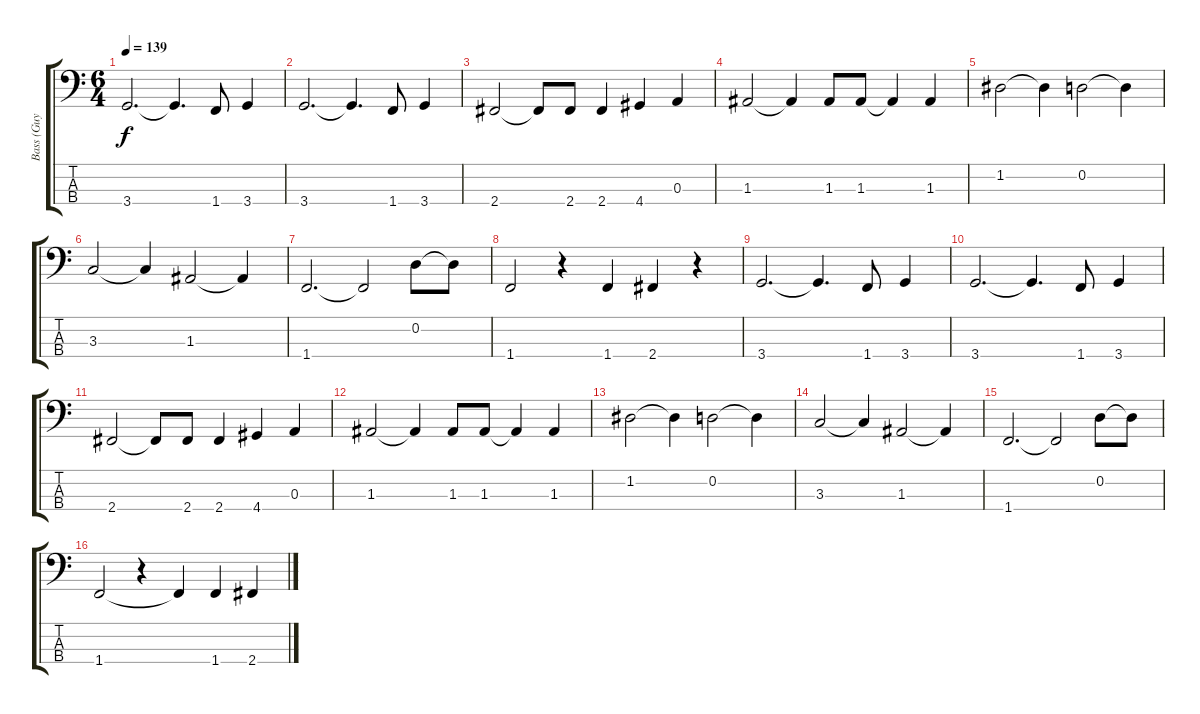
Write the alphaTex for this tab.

\track ("Bass (Guy Pratt)" "Bass (Guy ") {instrument electricbassfinger}
\staff {score tabs}
\tuning (G2 D2 A1 E1) {hide}
\ts (6 4)
\tempo 139
\clef f4
\ks c
3.4.2{d dy f} 3.4{t}.4{d} 1.4.8 3.4.4 |
3.4.2{d} 3.4{t}.4{d} 1.4.8 3.4.4 |
2.4.2 2.4{t}.8 2.4.8 2.4.4 4.4.4 0.3.4 |
1.3.2 1.3{t}.4 1.3.8 1.3.8 1.3{t}.4 1.3.4 |
1.2.2 1.2{t}.4 0.2.2 0.2{t}.4 |
3.3.2 3.3{t}.4 1.3.2 1.3{t}.4 |
1.4.2{d} 1.4{t}.2 0.2.8 0.2{t}.8 |
1.4.2 r.4 1.4.4 2.4.4 r.4 |
3.4.2{d} 3.4{t}.4{d} 1.4.8 3.4.4 |
3.4.2{d} 3.4{t}.4{d} 1.4.8 3.4.4 |
2.4.2 2.4{t}.8 2.4.8 2.4.4 4.4.4 0.3.4 |
1.3.2 1.3{t}.4 1.3.8 1.3.8 1.3{t}.4 1.3.4 |
1.2.2 1.2{t}.4 0.2.2 0.2{t}.4 |
3.3.2 3.3{t}.4 1.3.2 1.3{t}.4 |
1.4.2{d} 1.4{t}.2 0.2.8 0.2{t}.8 |
1.4.2 r.4 1.4{t}.4 1.4.4 2.4.4
